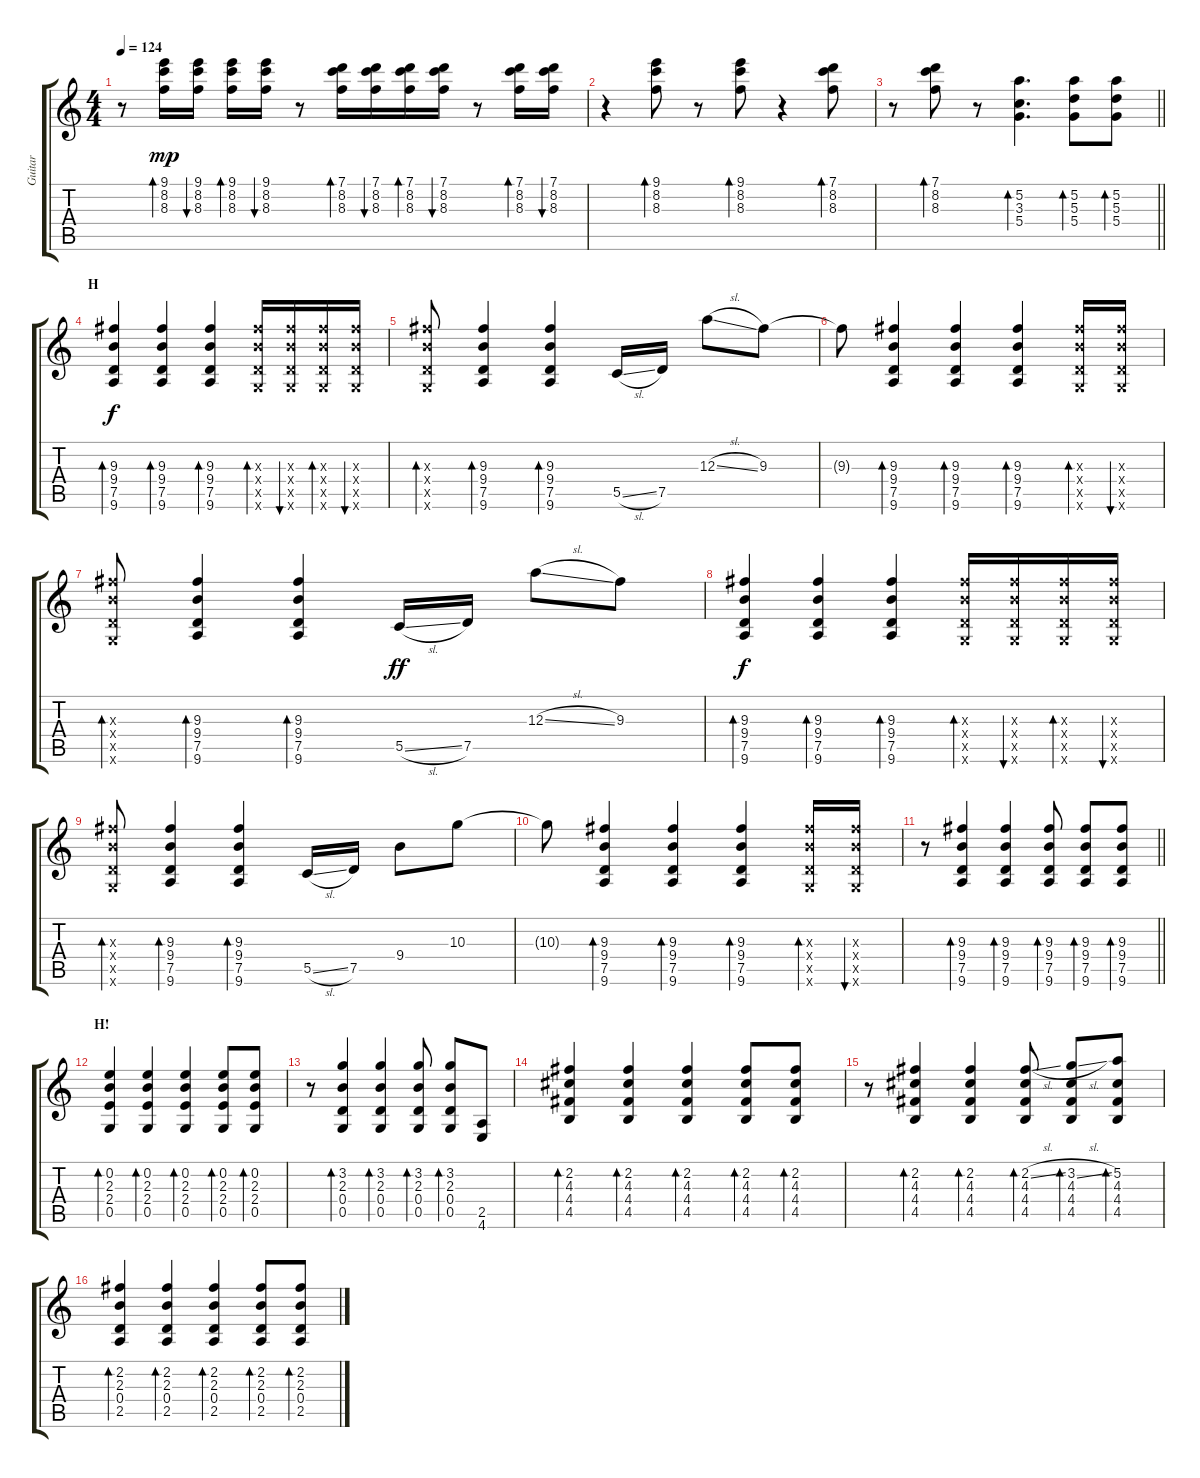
\track ("Guitar" "Guitar") {instrument distortionguitar}
\staff {score tabs}
\tuning (G4 E4 A3 D3 G2 C2) {hide}
\ts (4 4)
\tempo 124
\clef g2
\ks c
r.8{dy mp} (9.1 8.2 8.3).16{bd 60} (9.1 8.2 8.3).16{bu 60} (9.1 8.2 8.3).16{bd 60} (9.1 8.2 8.3).16{bu 60} r.8 (7.1 8.2 8.3).16{bd 60} (7.1 8.2 8.3).16{bu 60} (7.1 8.2 8.3).16{bd 60} (7.1 8.2 8.3).16{bu 60} r.8 (7.1 8.2 8.3).16{bd 60} (7.1 8.2 8.3).16{bu 60} |
r.4 (9.1 8.2 8.3).8{bd 60} r.8 (9.1 8.2 8.3).8{bd 60} r.4 (7.1 8.2 8.3).8{bd 60} |
\barLineRight lightlight
r.8 (7.1 8.2 8.3).8{bd 60} r.8 (5.2 3.3 5.4).4{d bd 60} (5.2 5.3 5.4).8{bd 60} (5.2 5.3 5.4).8{bd 60} |
\section ("" "H")
(9.3 9.4 7.5 9.6).4{bd 60 dy f} (9.3 9.4 7.5 9.6).4{bd 60} (9.3 9.4 7.5 9.6).4{bd 60} (9.3{x} 9.4{x} 7.5{x} 7.6{x}).16{bd 60} (9.3{x} 9.4{x} 7.5{x} 7.6{x}).16{bu 60} (9.3{x} 9.4{x} 7.5{x} 7.6{x}).16{bd 60} (9.3{x} 9.4{x} 7.5{x} 7.6{x}).16{bu 60} |
(9.3{x} 9.4{x} 7.5{x} 7.6{x}).8{bd 60} (9.3 9.4 7.5 9.6).4{bd 60} (9.3 9.4 7.5 9.6).4{bd 60} 5.5{sl}.16 7.5.16 12.3{sl}.8 9.3.8 |
9.3{t}.8 (9.3 9.4 7.5 9.6).4{bd 60} (9.3 9.4 7.5 9.6).4{bd 60} (9.3 9.4 7.5 9.6).4{bd 60} (9.3{x} 9.4{x} 7.5{x} 7.6{x}).16{bd 60} (9.3{x} 9.4{x} 7.5{x} 7.6{x}).16{bu 60} |
(9.3{x} 9.4{x} 7.5{x} 7.6{x}).8{bd 60} (9.3 9.4 7.5 9.6).4{bd 60} (9.3 9.4 7.5 9.6).4{bd 60} 5.5{sl}.16{dy ff} 7.5.16 12.3{sl}.8 9.3.8 |
(9.3 9.4 7.5 9.6).4{bd 60 dy f} (9.3 9.4 7.5 9.6).4{bd 60} (9.3 9.4 7.5 9.6).4{bd 60} (9.3{x} 9.4{x} 7.5{x} 7.6{x}).16{bd 60} (9.3{x} 9.4{x} 7.5{x} 7.6{x}).16{bu 60} (9.3{x} 9.4{x} 7.5{x} 7.6{x}).16{bd 60} (9.3{x} 9.4{x} 7.5{x} 7.6{x}).16{bu 60} |
(9.3{x} 9.4{x} 7.5{x} 7.6{x}).8{bd 60} (9.3 9.4 7.5 9.6).4{bd 60} (9.3 9.4 7.5 9.6).4{bd 60} 5.5{sl}.16 7.5.16 9.4.8 10.3.8 |
10.3{t}.8 (9.3 9.4 7.5 9.6).4{bd 60} (9.3 9.4 7.5 9.6).4{bd 60} (9.3 9.4 7.5 9.6).4{bd 60} (9.3{x} 9.4{x} 7.5{x} 7.6{x}).16{bd 60} (9.3{x} 9.4{x} 7.5{x} 7.6{x}).16{bu 60} |
\barLineRight lightlight
r.8 (9.3 9.4 7.5 9.6).4{bd 60} (9.3 9.4 7.5 9.6).4{bd 60} (9.3 9.4 7.5 9.6).8{bd 60} (9.3 9.4 7.5 9.6).8{bd 60} (9.3 9.4 7.5 9.6).8{bd 60} |
\section ("" "H!")
(0.2 2.3 2.4 0.5).4{bd 60} (0.2 2.3 2.4 0.5).4{bd 60} (0.2 2.3 2.4 0.5).4{bd 60} (0.2 2.3 2.4 0.5).8{bd 60} (0.2 2.3 2.4 0.5).8{bd 60} |
r.8 (3.2 2.3 0.4 0.5).4{bd 60} (3.2 2.3 0.4 0.5).4{bd 60} (3.2 2.3 0.4 0.5).8{bd 60} (3.2 2.3 0.4 0.5).8{bd 60} (2.5 4.6).8 |
(2.2 4.3 4.4 4.5).4{bd 60} (2.2 4.3 4.4 4.5).4{bd 60} (2.2 4.3 4.4 4.5).4{bd 60} (2.2 4.3 4.4 4.5).8{bd 60} (2.2 4.3 4.4 4.5).8{bd 60} |
r.8 (2.2 4.3 4.4 4.5).4{bd 60} (2.2 4.3 4.4 4.5).4{bd 60} (2.2{sl} 4.3 4.4 4.5).8{bd 60} (3.2{sl} 4.3 4.4 4.5).8{bd 60} (5.2 4.3 4.4 4.5).8{bd 60} |
(2.2 2.3 0.4 2.5).4{bd 60} (2.2 2.3 0.4 2.5).4{bd 60} (2.2 2.3 0.4 2.5).4{bd 60} (2.2 2.3 0.4 2.5).8{bd 60} (2.2 2.3 0.4 2.5).8{bd 60}
